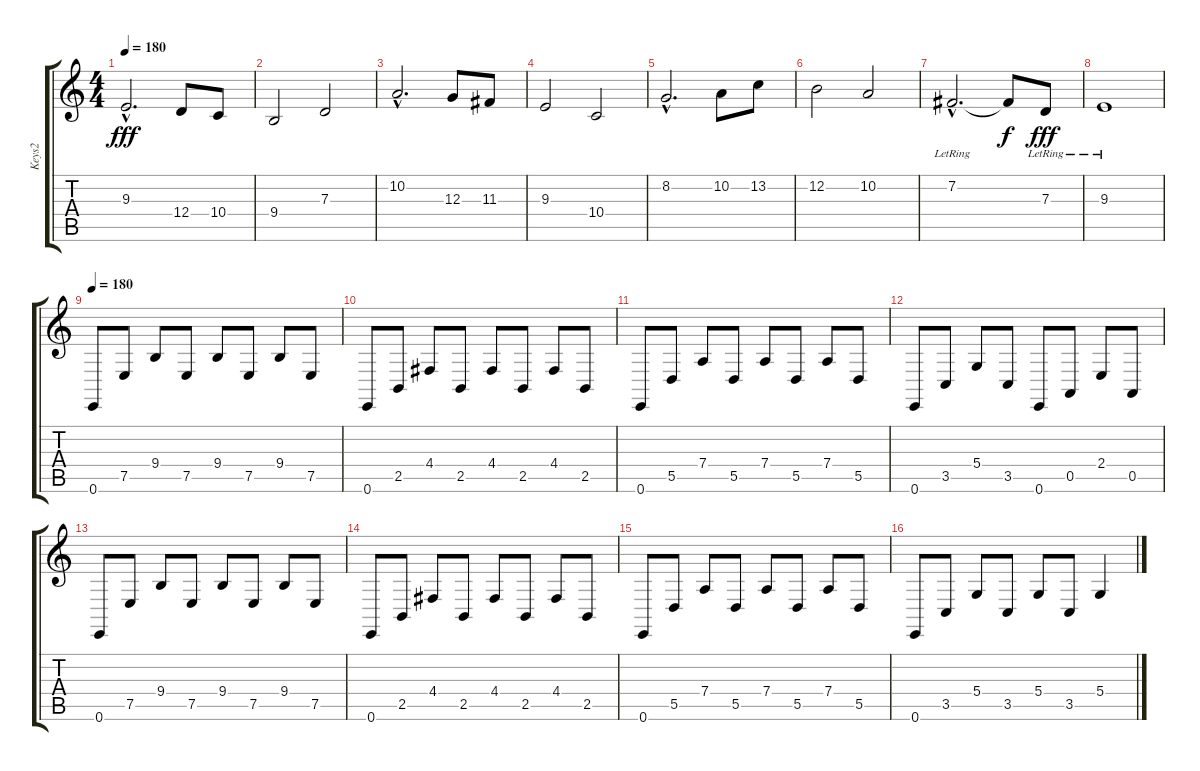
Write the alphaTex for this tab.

\track ("Keys2" "Keys2") {instrument stringensemble1}
\staff {score tabs}
\tuning (E4 B3 G3 D3 A2 E2) {hide}
\ts (4 4)
\tempo 180
\clef g2
\ks c
9.3{hac}.2{d dy fff} 12.4.8 10.4.8 |
9.4.2 7.3.2 |
10.2{hac}.2{d} 12.3.8 11.3.8 |
9.3.2 10.4.2 |
8.2{hac}.2{d} 10.2.8 13.2.8 |
12.2.2 10.2.2 |
7.2{hac lr}.2{d} 7.2{t}.8{dy f} 7.3{lr}.8{dy fff} |
9.3{lr}.1 |
\tempo 180
0.6.8{volume 16} 7.5.8 9.4.8 7.5.8 9.4.8 7.5.8 9.4.8 7.5.8 |
0.6.8 2.5.8 4.4.8 2.5.8 4.4.8 2.5.8 4.4.8 2.5.8 |
0.6.8 5.5.8 7.4.8 5.5.8 7.4.8 5.5.8 7.4.8 5.5.8 |
0.6.8 3.5.8 5.4.8 3.5.8 0.6.8 0.5.8 2.4.8 0.5.8 |
0.6.8 7.5.8 9.4.8 7.5.8 9.4.8 7.5.8 9.4.8 7.5.8 |
0.6.8 2.5.8 4.4.8 2.5.8 4.4.8 2.5.8 4.4.8 2.5.8 |
0.6.8 5.5.8 7.4.8 5.5.8 7.4.8 5.5.8 7.4.8 5.5.8 |
0.6.8 3.5.8 5.4.8 3.5.8 5.4.8 3.5.8 5.4.4
